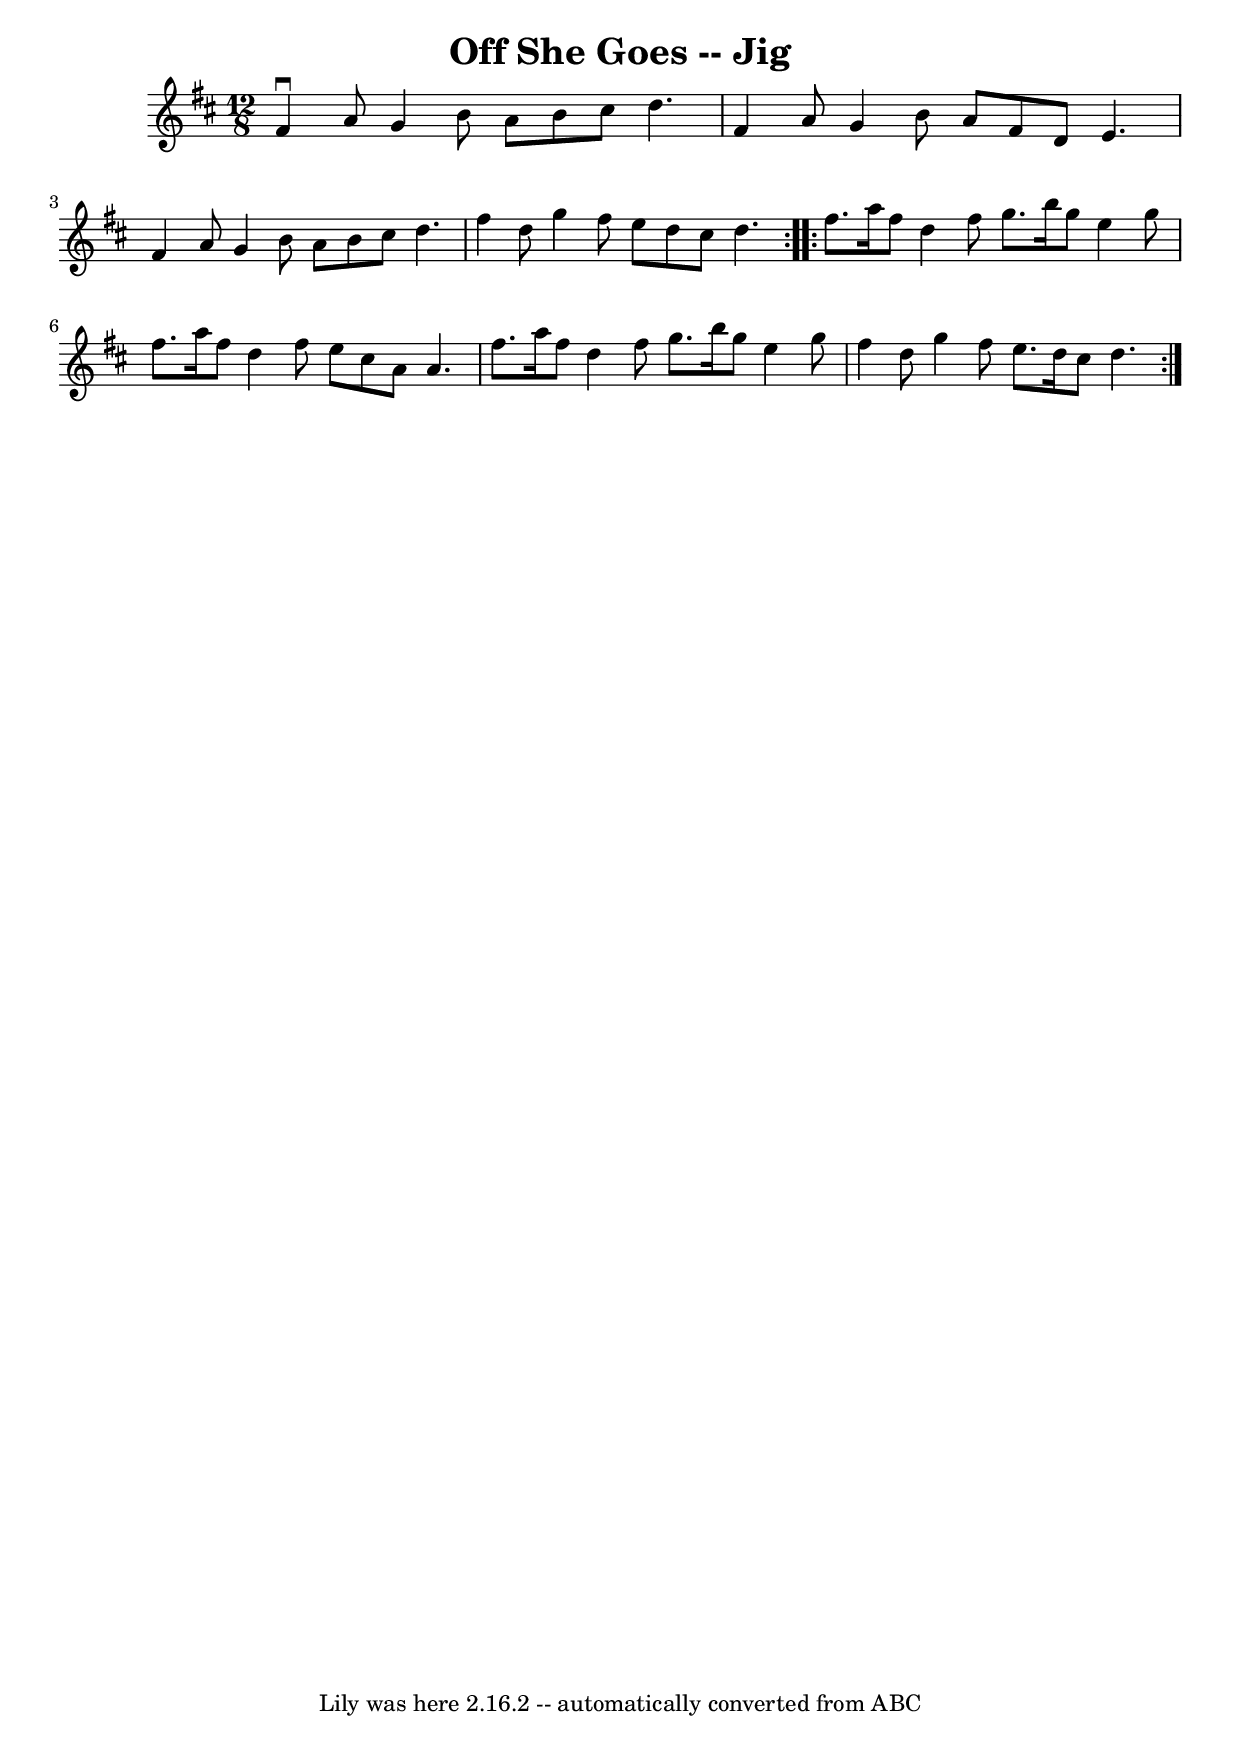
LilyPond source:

\version "2.16.2"
\include "Mammoth.ily"
\header {
  %% book = "Ryan's Mammoth Collection"
  crossRefNumber = "1"
  footnotes = "\\\\86 445"
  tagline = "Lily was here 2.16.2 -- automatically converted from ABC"
  title = "Off She Goes -- Jig"

}
voicedefault =  {



  \repeat volta 2 {

    \time 12/8 
    \key d \major
 fis'4^\downbow a'8 g'4 b'8 a'8 b'8    
    cis''8 d''4.    |
    fis'4 a'8 g'4 b'8 a'8 fis'8 d'8 
    e'4.    |
    fis'4 a'8 g'4 b'8 a'8 b'8 cis''8    
    d''4.    |
    fis''4 d''8 g''4 fis''8 e''8 d''8 cis''8  
    d''4.  
  }     
  \repeat volta 2 {
    fis''8. a''16 fis''8 d''4 fis''8 
    g''8. b''16 g''8 e''4 g''8    |
    fis''8. a''16    
    fis''8 d''4 fis''8 e''8 cis''8 a'8 a'4.    |
    
    fis''8. a''16 fis''8 d''4 fis''8 g''8. b''16 g''8 e''4  
    g''8    |
    fis''4 d''8 g''4 fis''8 e''8. d''16    
    cis''8 d''4.    
  }   

}

\score{
  <<

    \context Staff="default"
    {
      \voicedefault 
      
    }

  >>
  \layout {
    
  }
  \midi {
  }

}
